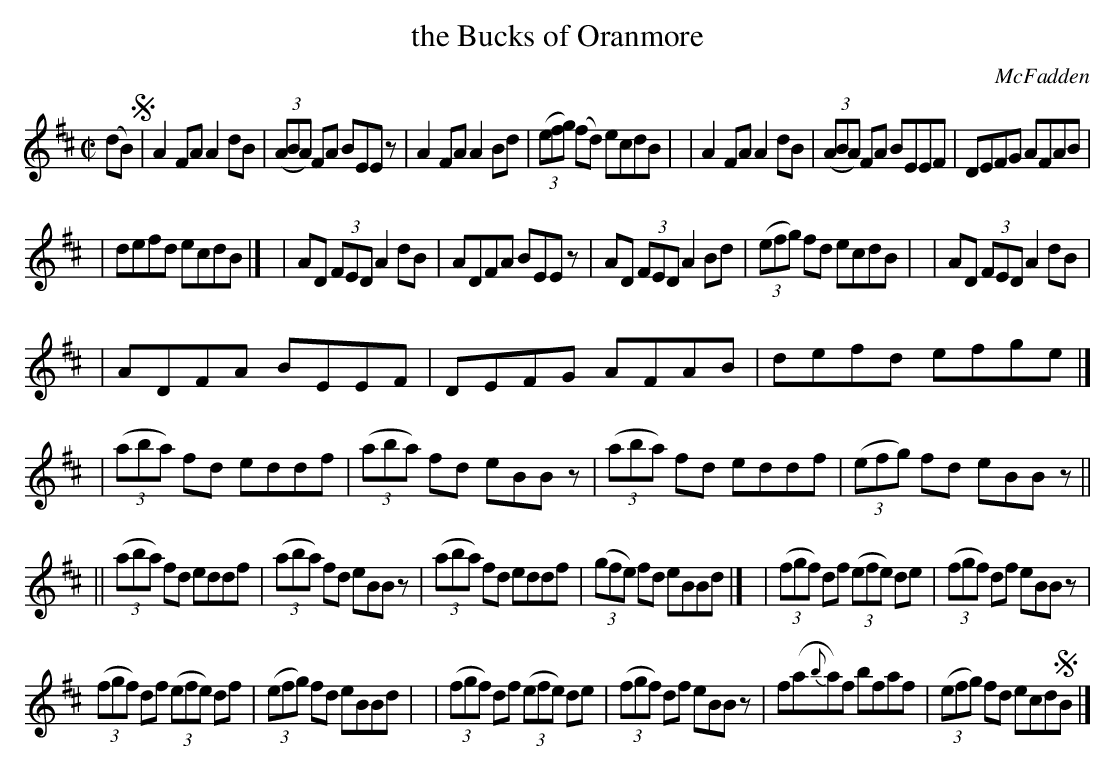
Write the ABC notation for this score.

X:1
T: the Bucks of Oranmore
O: McFadden
M: C|
L: 1/8
K: D
(dB) !segno!\
| A2FA A2dB | (3(ABA) FA BEEz \
| A2FA A2Bd | (3(efg) (fd) ecdB |\
| A2FA A2dB | (3(ABA) FA BEEF \
| DEFG AFAB |
| defd ecdB |]\
| AD (3FED A2dB | ADFA BEEz \
| AD (3FED A2Bd | (3(efg) fd ecdB |\
| AD (3FED A2dB |
| ADFA BEEF \
| DEFG AFAB | defd efge |]\
| (3(aba) fd eddf | (3(aba) fd eBBz \
| (3(aba) fd eddf | (3(efg) fd eBBz ||
|| (3(aba) fd eddf | (3(aba) fd eBBz \
| (3(aba) fd eddf | (3(gfe) fd eBBd |]\
| (3(fgf) df (3(efe) de | (3(fgf) df eBBz |
(3(fgf) df (3(efe) df | (3(efg) fd eBBd |\
| (3(fgf) df (3(efe) de | (3(fgf) df eBBz \
| f(a{b}a)f bfaf | (3(efg) fd ecd!segno!B |]
